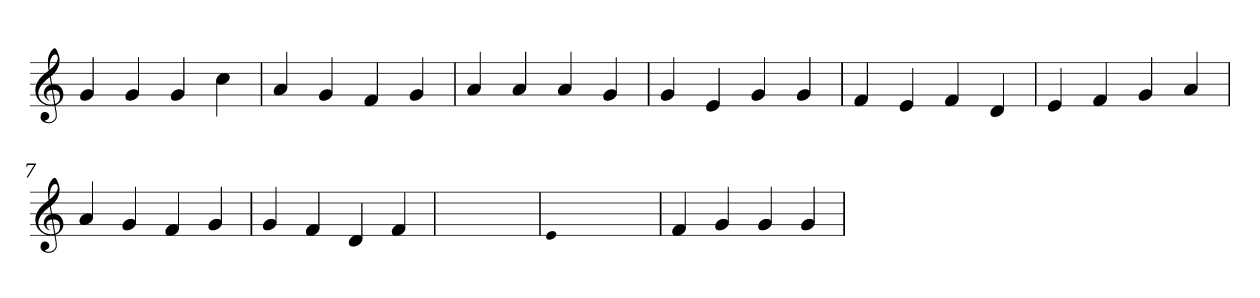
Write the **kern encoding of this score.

**kern
*part1
*staff1
*clefG2
=1
4g
4g
4g
4cc
=2
4a
4g
4f
4g
=3
4a
4a
4a
4g
=4
4g
4e
4g
4g
=5
4f
4e
4f
4d
=6
4e
4f
4g
4a
=7
4a
4g
4f
4g
=8
4g
4f
4d
4f
=9
1ryy
=9
qqe
1ryy
=9
4f
4g
4g
4g
=
*-
